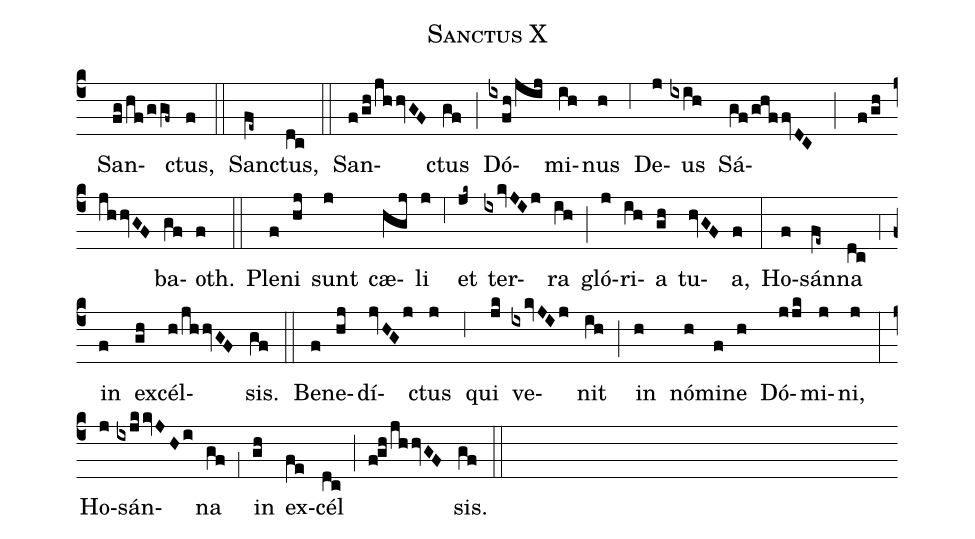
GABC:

name:Sanctus X;
mode:VI;
commentary:(XI.) XII. s.;
%%
(c4) () San(fg/hf/ggf~)ctus,(f) (::) San(fe~)ctus,(dc) (::) San(f/gh/jhhvGF)ctus(gf) (;) Dó(ixfh/jij)mi(ih)nus(h) (,6) De(j)us(ixih) Sá(gf/ghffvDC;f/gh/jhhvGF)ba(gf)oth.(f) (::) Ple(f)ni(hj) sunt(j) cæ(hgj)li(j) (,6) et(jk~) ter(ixkvJIj)ra(ih) (;) gló(j)ri(ih)a(gh) tu(hvGF)a,(f) (:) Ho(f)sán(fe~)na(dc) (,4) in(f) ex(gh)cél(h/jhhvGF)sis.(gf) (::) Be(f)ne(hj)dí(jvHGj)ctus(j) (,6) qui(jk) ve(ixkvJIj)nit(ih) (;) in(h) nó(h)mi(f)ne(h) Dó(jjk)mi(j)ni,(j) (:) Ho(j)sán(ixjkkvJHi)na(gf) (,1) in(gh) ex(fe)cél(dc)(;)(f!gh/jhhvGF)sis.(gf) (::)
